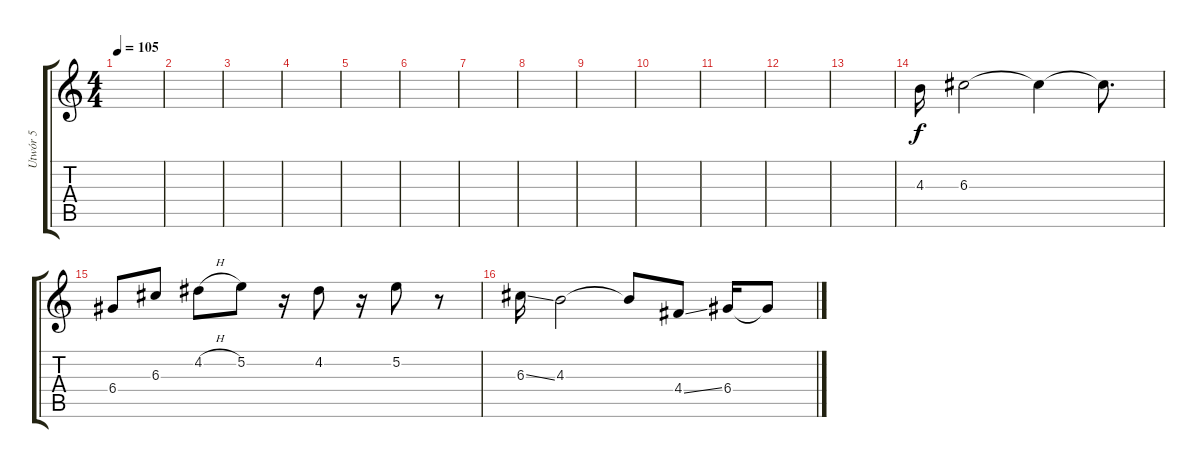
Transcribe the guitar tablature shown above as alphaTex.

\track ("Utwór 5" "Utwór 5") {instrument distortionguitar}
\staff {score tabs}
\tuning (E4 B3 G3 D3 A2 E2) {hide}
\ts (4 4)
\tempo 105
\clef g2
\ks c
|
|
|
|
|
|
|
|
|
|
|
|
|
4.3.16 6.3.2 6.3{t}.4 6.3{t}.8{d} |
6.4.8 6.3.8 4.2{h}.8 5.2.8 r.16 4.2.8 r.16 5.2.8 r.8 |
6.3{ss}.16 4.3.2 4.3{t}.8 4.4{ss}.8 6.4.16 6.4{t}.8
